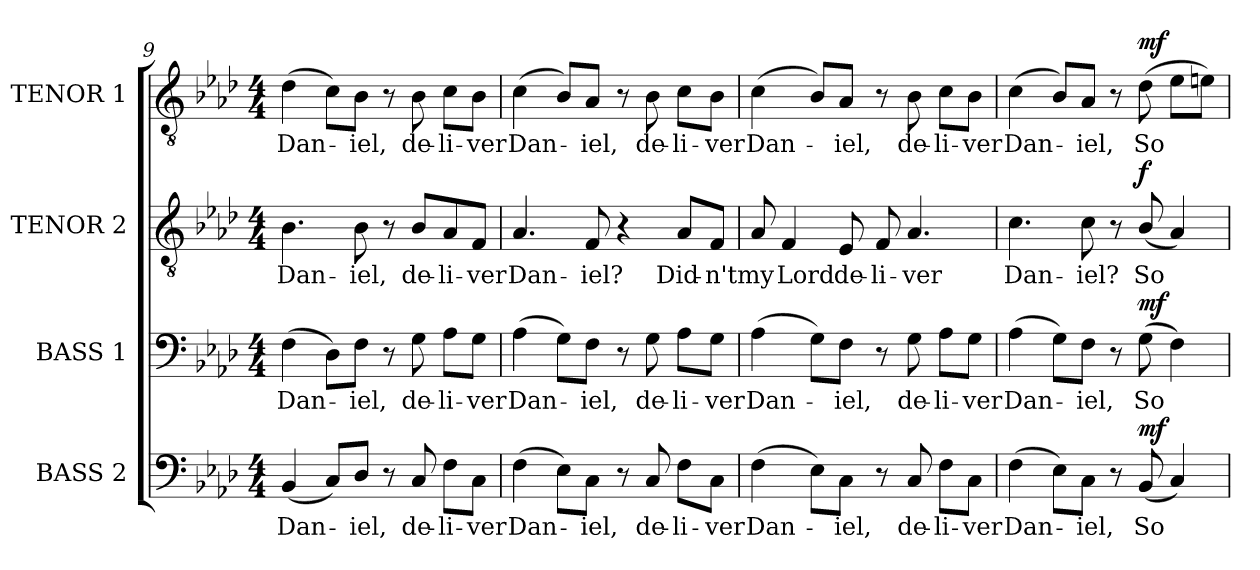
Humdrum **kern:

**kern	**text	**dynam	**kern	**text	**dynam	**kern	**text	**dynam	**kern	**text	**dynam
*part4	*part4	*part4	*part3	*part3	*part3	*part2	*part2	*part2	*part1	*part1	*part1
*staff4	*staff4	*staff4	*staff3	*staff3	*staff3	*staff2	*staff2	*staff2	*staff1	*staff1	*staff1
*I"BASS 2	*	*	*I"BASS 1	*	*	*I"TENOR 2	*	*	*I"TENOR 1	*	*
*I'B.	*	*	*I'B.	*	*	*I'T.	*	*	*I'T.	*	*
*clefF4	*	*	*clefF4	*	*	*clefGv2	*	*	*clefGv2	*	*
*	*	*	*	*	*	*ITrd7c12	*	*	*ITrd7c12	*	*
*k[b-e-a-d-]	*	*	*k[b-e-a-d-]	*	*	*k[b-e-a-d-]	*	*	*k[b-e-a-d-]	*	*
*f:	*	*	*f:	*	*	*f:	*	*	*f:	*	*
*M4/4	*	*	*M4/4	*	*	*M4/4	*	*	*M4/4	*	*
=9	=9	=9	=9	=9	=9	=9	=9	=9	=9	=9	=9
!	!LO:LY:b:color=#000000	!	!	!	!	!	!	!	!	!	!
!	!	!	!	!LO:LY:b:color=#000000	!	!	!	!	!	!	!
!	!	!	!	!	!	!	!LO:LY:b:color=#000000	!	!	!	!
!	!	!	!	!	!	!	!	!	!	!LO:LY:b:color=#000000	!
(4BB-i/	Dan-	.	(4Fi\	Dan-	.	4.BB-i\	Dan-	.	(4D-i\	Dan-	.
8Ci/L)	.	.	8D-i\L)	.	.	.	.	.	8Ci\L)	.	.
!	!LO:LY:b:color=#000000	!	!	!	!	!	!	!	!	!	!
!	!	!	!	!LO:LY:b:color=#000000	!	!	!	!	!	!	!
!	!	!	!	!	!	!	!LO:LY:b:color=#000000	!	!	!	!
!	!	!	!	!	!	!	!	!	!	!LO:LY:b:color=#000000	!
8D-i/J	-iel,	.	8Fi\J	-iel,	.	8BB-i\	-iel,	.	8BB-i\J	-iel,	.
8r	.	.	8r	.	.	8r	.	.	8r	.	.
!	!LO:LY:b:color=#000000	!	!	!	!	!	!	!	!	!	!
!	!	!	!	!LO:LY:b:color=#000000	!	!	!	!	!	!	!
!	!	!	!	!	!	!	!LO:LY:b:color=#000000	!	!	!	!
!	!	!	!	!	!	!	!	!	!	!LO:LY:b:color=#000000	!
8Ci/	de-	.	8Gi\	de-	.	8BB-i/L	de-	.	8BB-i\	de-	.
!	!LO:LY:b:color=#000000	!	!	!	!	!	!	!	!	!	!
!	!	!	!	!LO:LY:b:color=#000000	!	!	!	!	!	!	!
!	!	!	!	!	!	!	!LO:LY:b:color=#000000	!	!	!	!
!	!	!	!	!	!	!	!	!	!	!LO:LY:b:color=#000000	!
8Fi\L	-li-	.	8A-i\L	-li-	.	8AA-i/	-li-	.	8Ci\L	-li-	.
!	!LO:LY:b:color=#000000	!	!	!	!	!	!	!	!	!	!
!	!	!	!	!LO:LY:b:color=#000000	!	!	!	!	!	!	!
!	!	!	!	!	!	!	!LO:LY:b:color=#000000	!	!	!	!
!	!	!	!	!	!	!	!	!	!	!LO:LY:b:color=#000000	!
8Ci\J	-ver	.	8Gi\J	-ver	.	8FFi/J	-ver	.	8BB-i\J	-ver	.
!!LO:LB:g=z
=10	=10	=10	=10	=10	=10	=10	=10	=10	=10	=10	=10
!	!LO:LY:b:color=#000000	!	!	!	!	!	!	!	!	!	!
!	!	!	!	!LO:LY:b:color=#000000	!	!	!	!	!	!	!
!	!	!	!	!	!	!	!LO:LY:b:color=#000000	!	!	!	!
!	!	!	!	!	!	!	!	!	!	!LO:LY:b:color=#000000	!
(4Fi\	Dan-	.	(4A-i\	Dan-	.	4.AA-i/	Dan-	.	(4Ci\	Dan-	.
8E-i\L)	.	.	8Gi\L)	.	.	.	.	.	8BB-i/L)	.	.
!	!LO:LY:b:color=#000000	!	!	!	!	!	!	!	!	!	!
!	!	!	!	!LO:LY:b:color=#000000	!	!	!	!	!	!	!
!	!	!	!	!	!	!	!LO:LY:b:color=#000000	!	!	!	!
!	!	!	!	!	!	!	!	!	!	!LO:LY:b:color=#000000	!
8Ci\J	-iel,	.	8Fi\J	-iel,	.	8FFi/	-iel?	.	8AA-i/J	-iel,	.
8r	.	.	8r	.	.	4r	.	.	8r	.	.
!	!LO:LY:b:color=#000000	!	!	!	!	!	!	!	!	!	!
!	!	!	!	!LO:LY:b:color=#000000	!	!	!	!	!	!	!
!	!	!	!	!	!	!	!	!	!	!LO:LY:b:color=#000000	!
8Ci/	de-	.	8Gi\	de-	.	.	.	.	8BB-i\	de-	.
!	!LO:LY:b:color=#000000	!	!	!	!	!	!	!	!	!	!
!	!	!	!	!LO:LY:b:color=#000000	!	!	!	!	!	!	!
!	!	!	!	!	!	!	!LO:LY:b:color=#000000	!	!	!	!
!	!	!	!	!	!	!	!	!	!	!LO:LY:b:color=#000000	!
8Fi\L	-li-	.	8A-i\L	-li-	.	8AA-i/L	Did-	.	8Ci\L	-li-	.
!	!LO:LY:b:color=#000000	!	!	!	!	!	!	!	!	!	!
!	!	!	!	!LO:LY:b:color=#000000	!	!	!	!	!	!	!
!	!	!	!	!	!	!	!LO:LY:b:color=#000000	!	!	!	!
!	!	!	!	!	!	!	!	!	!	!LO:LY:b:color=#000000	!
8Ci\J	-ver	.	8Gi\J	-ver	.	8FFi/J	-n't	.	8BB-i\J	-ver	.
=11	=11	=11	=11	=11	=11	=11	=11	=11	=11	=11	=11
!	!LO:LY:b:color=#000000	!	!	!	!	!	!	!	!	!	!
!	!	!	!	!LO:LY:b:color=#000000	!	!	!	!	!	!	!
!	!	!	!	!	!	!	!LO:LY:b:color=#000000	!	!	!	!
!	!	!	!	!	!	!	!	!	!	!LO:LY:b:color=#000000	!
(4Fi\	Dan-	.	(4A-i\	Dan-	.	8AA-i/	my	.	(4Ci\	Dan-	.
!	!	!	!	!	!	!	!LO:LY:b:color=#000000	!	!	!	!
.	.	.	.	.	.	4FFi/	Lord	.	.	.	.
8E-i\L)	.	.	8Gi\L)	.	.	.	.	.	8BB-i/L)	.	.
!	!LO:LY:b:color=#000000	!	!	!	!	!	!	!	!	!	!
!	!	!	!	!LO:LY:b:color=#000000	!	!	!	!	!	!	!
!	!	!	!	!	!	!	!LO:LY:b:color=#000000	!	!	!	!
!	!	!	!	!	!	!	!	!	!	!LO:LY:b:color=#000000	!
8Ci\J	-iel,	.	8Fi\J	-iel,	.	8EE-i/	de-	.	8AA-i/J	-iel,	.
!	!	!	!	!	!	!	!LO:LY:b:color=#000000	!	!	!	!
8r	.	.	8r	.	.	8FFi/	-li-	.	8r	.	.
!	!LO:LY:b:color=#000000	!	!	!	!	!	!	!	!	!	!
!	!	!	!	!LO:LY:b:color=#000000	!	!	!	!	!	!	!
!	!	!	!	!	!	!	!LO:LY:b:color=#000000	!	!	!	!
!	!	!	!	!	!	!	!	!	!	!LO:LY:b:color=#000000	!
8Ci/	de-	.	8Gi\	de-	.	4.AA-i/	-ver	.	8BB-i\	de-	.
!	!LO:LY:b:color=#000000	!	!	!	!	!	!	!	!	!	!
!	!	!	!	!LO:LY:b:color=#000000	!	!	!	!	!	!	!
!	!	!	!	!	!	!	!	!	!	!LO:LY:b:color=#000000	!
8Fi\L	-li-	.	8A-i\L	-li-	.	.	.	.	8Ci\L	-li-	.
!	!LO:LY:b:color=#000000	!	!	!	!	!	!	!	!	!	!
!	!	!	!	!LO:LY:b:color=#000000	!	!	!	!	!	!	!
!	!	!	!	!	!	!	!	!	!	!LO:LY:b:color=#000000	!
8Ci\J	-ver	.	8Gi\J	-ver	.	.	.	.	8BB-i\J	-ver	.
=12	=12	=12	=12	=12	=12	=12	=12	=12	=12	=12	=12
!	!LO:LY:b:color=#000000	!	!	!	!	!	!	!	!	!	!
!	!	!	!	!LO:LY:b:color=#000000	!	!	!	!	!	!	!
!	!	!	!	!	!	!	!LO:LY:b:color=#000000	!	!	!	!
!	!	!	!	!	!	!	!	!	!	!LO:LY:b:color=#000000	!
(4Fi\	Dan-	.	(4A-i\	Dan-	.	4.Ci\	Dan-	.	(4Ci\	Dan-	.
8E-i\L)	.	.	8Gi\L)	.	.	.	.	.	8BB-i/L)	.	.
!	!LO:LY:b:color=#000000	!	!	!	!	!	!	!	!	!	!
!	!	!	!	!LO:LY:b:color=#000000	!	!	!	!	!	!	!
!	!	!	!	!	!	!	!LO:LY:b:color=#000000	!	!	!	!
!	!	!	!	!	!	!	!	!	!	!LO:LY:b:color=#000000	!
8Ci\J	-iel,	.	8Fi\J	-iel,	.	8Ci\	-iel?	.	8AA-i/J	-iel,	.
8r	.	.	8r	.	.	8r	.	.	8r	.	.
!	!LO:LY:b:color=#000000	!	!	!	!	!	!	!	!	!	!
!	!	!	!	!LO:LY:b:color=#000000	!	!	!	!	!	!	!
!	!	!	!	!	!	!	!LO:LY:b:color=#000000	!	!	!	!
!	!	!	!	!	!	!	!	!	!	!LO:LY:b:color=#000000	!
(8BB-i/	So	mf	(8Gi\	So	mf	(8BB-i/	So	f	(8D-i\	So	mf
4Ci/)	.	.	4Fi\)	.	.	4AA-i/)	.	.	8E-i\L	.	.
.	.	.	.	.	.	.	.	.	8Eni\J)	.	.
=	=	=	=	=	=	=	=	=	=	=	=
*-	*-	*-	*-	*-	*-	*-	*-	*-	*-	*-	*-
